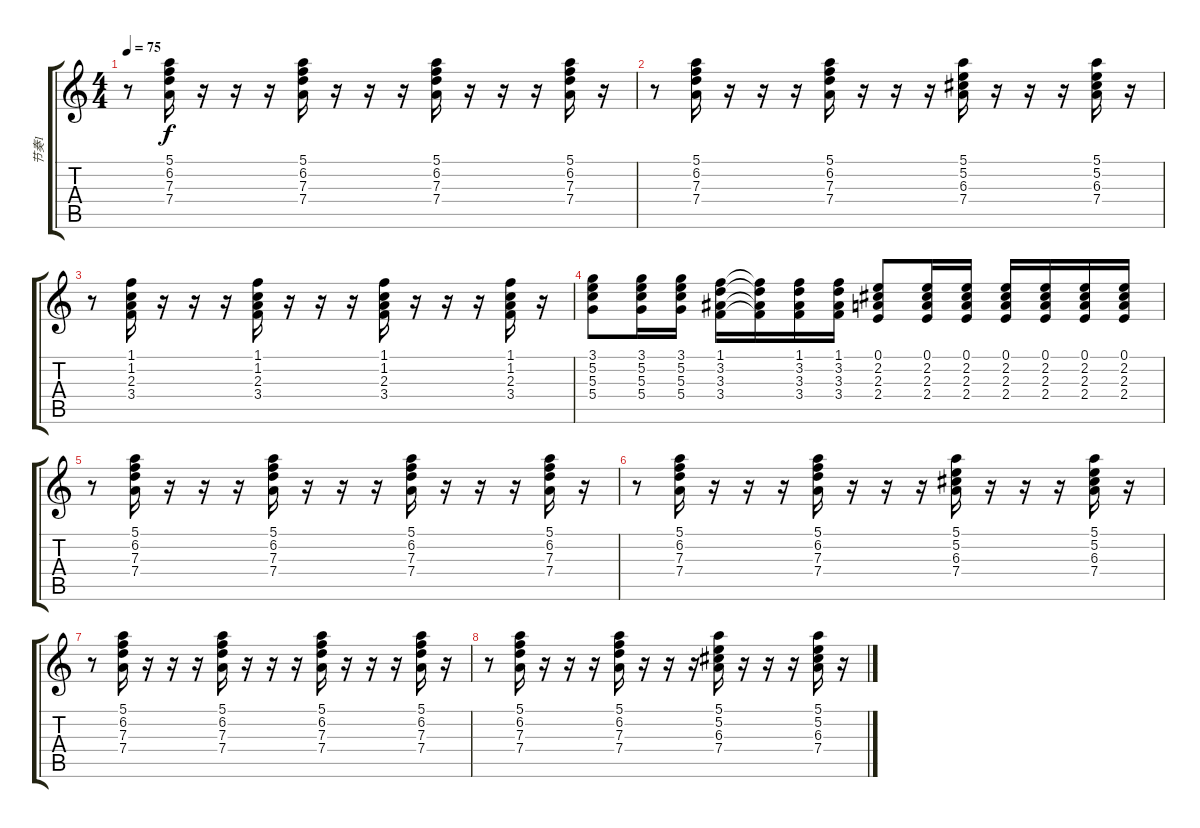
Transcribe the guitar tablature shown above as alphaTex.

\track ("节奏1" "节奏1") {instrument electricguitarclean}
\staff {score tabs}
\tuning (E4 B3 G3 D3 A2 E2) {hide}
\ts (4 4)
\tempo 75
\clef g2
\ks c
r.8{dy f} (5.1 6.2 7.3 7.4).16 r.16 r.16 r.16 (5.1 6.2 7.3 7.4).16 r.16 r.16 r.16 (5.1 6.2 7.3 7.4).16 r.16 r.16 r.16 (5.1 6.2 7.3 7.4).16 r.16 |
r.8 (5.1 6.2 7.3 7.4).16 r.16 r.16 r.16 (5.1 6.2 7.3 7.4).16 r.16 r.16 r.16 (5.1 5.2 6.3 7.4).16 r.16 r.16 r.16 (5.1 5.2 6.3 7.4).16 r.16 |
r.8 (1.1 1.2 2.3 3.4).16 r.16 r.16 r.16 (1.1 1.2 2.3 3.4).16 r.16 r.16 r.16 (1.1 1.2 2.3 3.4).16 r.16 r.16 r.16 (1.1 1.2 2.3 3.4).16 r.16 |
(3.1 5.2 5.3 5.4).8 (3.1 5.2 5.3 5.4).16 (3.1 5.2 5.3 5.4).16 (1.1 3.2 3.3 3.4).16 (1.1{t} 3.2{t} 3.3{t} 3.4{t}).16 (1.1 3.2 3.3 3.4).16 (1.1 3.2 3.3 3.4).16 (0.1 2.2 2.3 2.4).8 (0.1 2.2 2.3 2.4).16 (0.1 2.2 2.3 2.4).16 (0.1 2.2 2.3 2.4).16 (0.1 2.2 2.3 2.4).16 (0.1 2.2 2.3 2.4).16 (0.1 2.2 2.3 2.4).16 |
r.8 (5.1 6.2 7.3 7.4).16 r.16 r.16 r.16 (5.1 6.2 7.3 7.4).16 r.16 r.16 r.16 (5.1 6.2 7.3 7.4).16 r.16 r.16 r.16 (5.1 6.2 7.3 7.4).16 r.16 |
r.8 (5.1 6.2 7.3 7.4).16 r.16 r.16 r.16 (5.1 6.2 7.3 7.4).16 r.16 r.16 r.16 (5.1 5.2 6.3 7.4).16 r.16 r.16 r.16 (5.1 5.2 6.3 7.4).16 r.16 |
r.8 (5.1 6.2 7.3 7.4).16 r.16 r.16 r.16 (5.1 6.2 7.3 7.4).16 r.16 r.16 r.16 (5.1 6.2 7.3 7.4).16 r.16 r.16 r.16 (5.1 6.2 7.3 7.4).16 r.16 |
r.8 (5.1 6.2 7.3 7.4).16 r.16 r.16 r.16 (5.1 6.2 7.3 7.4).16 r.16 r.16 r.16 (5.1 5.2 6.3 7.4).16 r.16 r.16 r.16 (5.1 5.2 6.3 7.4).16 r.16
